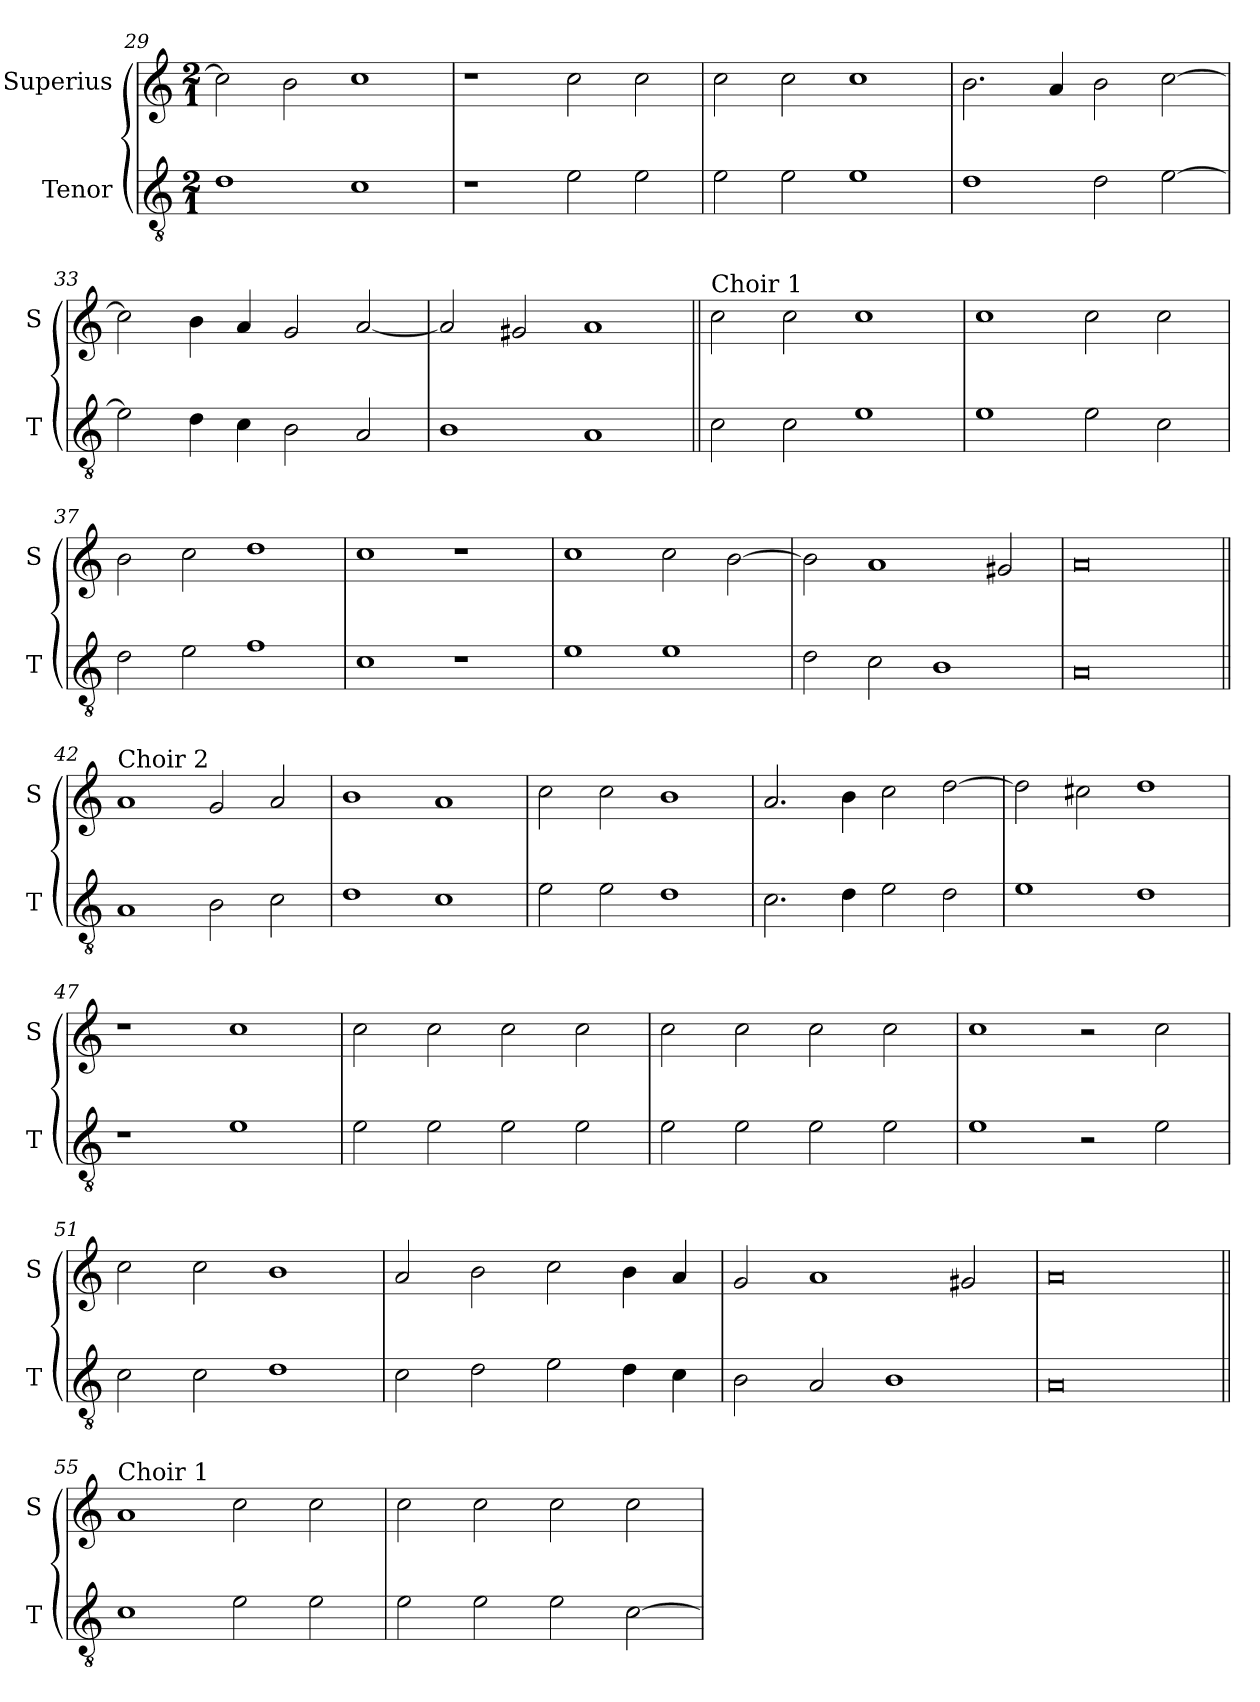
**kern	**kern
*part2	*part1
*staff2	*staff1
*I"Tenor	*I"Superius
*I'T	*I'S
*clefGv2	*clefG2
*k[]	*k[]
*M2/1	*M2/1
=29	=29
1d	2cc\]
.	2b\
1c	1cc
=30	=30
1r	1r
2e\	2cc\
2e\	2cc\
=31	=31
2e\	2cc\
2e\	2cc\
1e	1cc
=32	=32
1d	2.b\
.	4a/
2d\	2b\
[2e\	[2cc\
=33	=33
2e\]	2cc\]
4d\	4b\
4c\	4a/
2B\	2g/
2A/	[2a/
=34	=34
1B	2a/]
.	2g#X/
1A	1a
=35||	=35||
!	!LO:TX:a:t=Choir 1
2c\	2cc\
2c\	2cc\
1e	1cc
=36	=36
1e	1cc
2e\	2cc\
2c\	2cc\
=37	=37
2d\	2b\
2e\	2cc\
1f	1dd
=38	=38
1c	1cc
1r	1r
=39	=39
1e	1cc
1e	2cc\
.	[2b\
=40	=40
2d\	2b\]
2c\	1a
1B	.
.	2g#X/
=41	=41
0A	0a
=42||	=42||
!	!LO:TX:a:t=Choir 2
1A	1a
2B\	2g/
2c\	2a/
=43	=43
1d	1b
1c	1a
=44	=44
2e\	2cc\
2e\	2cc\
1d	1b
=45	=45
2.c\	2.a/
4d\	4b\
2e\	2cc\
2d\	[2dd\
=46	=46
1e	2dd\]
.	2cc#X\
1d	1dd
=47	=47
1r	1r
1e	1cc
=48	=48
2e\	2cc\
2e\	2cc\
2e\	2cc\
2e\	2cc\
=49	=49
2e\	2cc\
2e\	2cc\
2e\	2cc\
2e\	2cc\
=50	=50
1e	1cc
2r	2r
2e\	2cc\
=51	=51
2c\	2cc\
2c\	2cc\
1d	1b
=52	=52
2c\	2a/
2d\	2b\
2e\	2cc\
4d\	4b\
4c\	4a/
=53	=53
2B\	2g/
2A/	1a
1B	.
.	2g#X/
=54	=54
0A	0a
=55||	=55||
!	!LO:TX:a:t=Choir 1
1c	1a
2e\	2cc\
2e\	2cc\
=56	=56
2e\	2cc\
2e\	2cc\
2e\	2cc\
[2c\	2cc\
=	=
*-	*-
